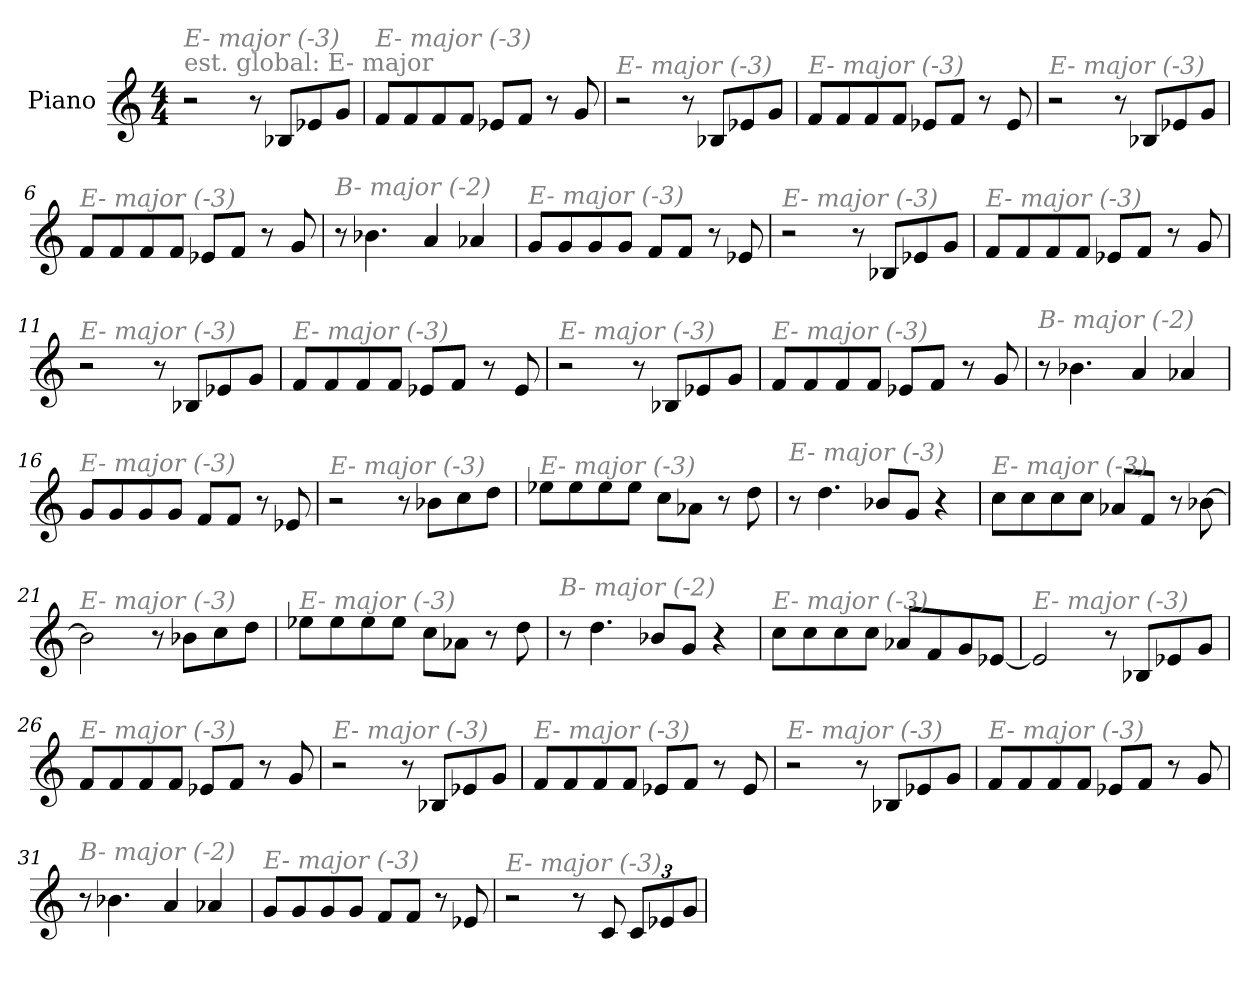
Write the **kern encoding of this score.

**kern
*part1
*staff1
*I"Piano
*I'Pno
*clefG2
*k[]
*M4/4
*MM148
=1
!LO:TX:a:color=#808080:t=est. global&colon; E- major
!LO:TX:i:color=#808080:t=E- major (-3)
2r
8r
8B-X/L
8e-X/
8g/J
=2
!LO:TX:i:color=#808080:t=E- major (-3)
8f/L
8f/
8f/
8f/J
8e-X/L
8f/J
8r
8g/
=3
!LO:TX:i:color=#808080:t=E- major (-3)
2r
8r
8B-X/L
8e-X/
8g/J
=4
!LO:TX:i:color=#808080:t=E- major (-3)
8f/L
8f/
8f/
8f/J
8e-X/L
8f/J
8r
8e-/
=5
!LO:TX:i:color=#808080:t=E- major (-3)
2r
8r
8B-X/L
8e-X/
8g/J
!!LO:LB:g=z
=6
!LO:TX:i:color=#808080:t=E- major (-3)
8f/L
8f/
8f/
8f/J
8e-X/L
8f/J
8r
8g/
=7
!LO:TX:i:color=#808080:t=B- major (-2)
8r
4.b-X\
4a/
4a-X/
=8
!LO:TX:i:color=#808080:t=E- major (-3)
8g/L
8g/
8g/
8g/J
8f/L
8f/J
8r
8e-X/
=9
!LO:TX:i:color=#808080:t=E- major (-3)
2r
8r
8B-X/L
8e-X/
8g/J
=10
!LO:TX:i:color=#808080:t=E- major (-3)
8f/L
8f/
8f/
8f/J
8e-X/L
8f/J
8r
8g/
!!LO:LB:g=z
=11
!LO:TX:i:color=#808080:t=E- major (-3)
2r
8r
8B-X/L
8e-X/
8g/J
=12
!LO:TX:i:color=#808080:t=E- major (-3)
8f/L
8f/
8f/
8f/J
8e-X/L
8f/J
8r
8e-/
=13
!LO:TX:i:color=#808080:t=E- major (-3)
2r
8r
8B-X/L
8e-X/
8g/J
=14
!LO:TX:i:color=#808080:t=E- major (-3)
8f/L
8f/
8f/
8f/J
8e-X/L
8f/J
8r
8g/
=15
!LO:TX:i:color=#808080:t=B- major (-2)
8r
4.b-X\
4a/
4a-X/
!!LO:LB:g=z
=16
!LO:TX:i:color=#808080:t=E- major (-3)
8g/L
8g/
8g/
8g/J
8f/L
8f/J
8r
8e-X/
=17
!LO:TX:i:color=#808080:t=E- major (-3)
2r
8r
8b-X\L
8cc\
8dd\J
=18
!LO:TX:i:color=#808080:t=E- major (-3)
8ee-X\L
8ee-\
8ee-\
8ee-\J
8cc\L
8a-X\J
8r
8dd\
=19
!LO:TX:i:color=#808080:t=E- major (-3)
8r
4.dd\
8b-X/L
8g/J
4r
=20
!LO:TX:i:color=#808080:t=E- major (-3)
8cc\L
8cc\
8cc\
8cc\J
8a-X/L
8f/J
8r
[8b-X\
!!LO:LB:g=z
=21
!LO:TX:i:color=#808080:t=E- major (-3)
2b-\]
8r
8b-X\L
8cc\
8dd\J
=22
!LO:TX:i:color=#808080:t=E- major (-3)
8ee-X\L
8ee-\
8ee-\
8ee-\J
8cc\L
8a-X\J
8r
8dd\
=23
!LO:TX:i:color=#808080:t=B- major (-2)
8r
4.dd\
8b-X/L
8g/J
4r
=24
!LO:TX:i:color=#808080:t=E- major (-3)
8cc\L
8cc\
8cc\
8cc\J
8a-X/L
8f/
8g/
[8e-X/J
=25
!LO:TX:i:color=#808080:t=E- major (-3)
2e-/]
8r
8B-X/L
8e-X/
8g/J
!!LO:LB:g=z
=26
!LO:TX:i:color=#808080:t=E- major (-3)
8f/L
8f/
8f/
8f/J
8e-X/L
8f/J
8r
8g/
=27
!LO:TX:i:color=#808080:t=E- major (-3)
2r
8r
8B-X/L
8e-X/
8g/J
=28
!LO:TX:i:color=#808080:t=E- major (-3)
8f/L
8f/
8f/
8f/J
8e-X/L
8f/J
8r
8e-/
=29
!LO:TX:i:color=#808080:t=E- major (-3)
2r
8r
8B-X/L
8e-X/
8g/J
=30
!LO:TX:i:color=#808080:t=E- major (-3)
8f/L
8f/
8f/
8f/J
8e-X/L
8f/J
8r
8g/
!!LO:LB:g=z
=31
!LO:TX:i:color=#808080:t=B- major (-2)
8r
4.b-X\
4a/
4a-X/
=32
!LO:TX:i:color=#808080:t=E- major (-3)
8g/L
8g/
8g/
8g/J
8f/L
8f/J
8r
8e-X/
=33
!LO:TX:i:color=#808080:t=E- major (-3)
2r
8r
8c/
*Xbrackettup
12c/L
12e-X/
12g/J
=
*-
